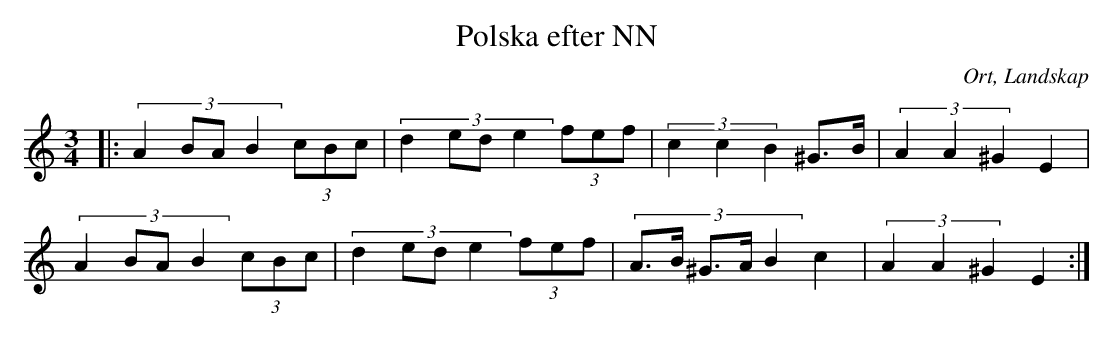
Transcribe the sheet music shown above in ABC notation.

X:1
T:Polska efter NN
O:Ort, Landskap
M:3/4
L:1/8
K:C
|: (3:2:4 A2 BA B2 (3cBc| (3:2:4 d2 ed e2 (3fef|(3:2:3 c2 c2 B2 ^G>B|(3:2:3 A2 A2 ^G2 E2|
(3:2:4 A2 BA B2 (3cBc| (3:2:4 d2 ed e2 (3fef|(3:2:5 A>B ^G>A B2 c2|(3:2:3 A2 A2 ^G2 E2:|
